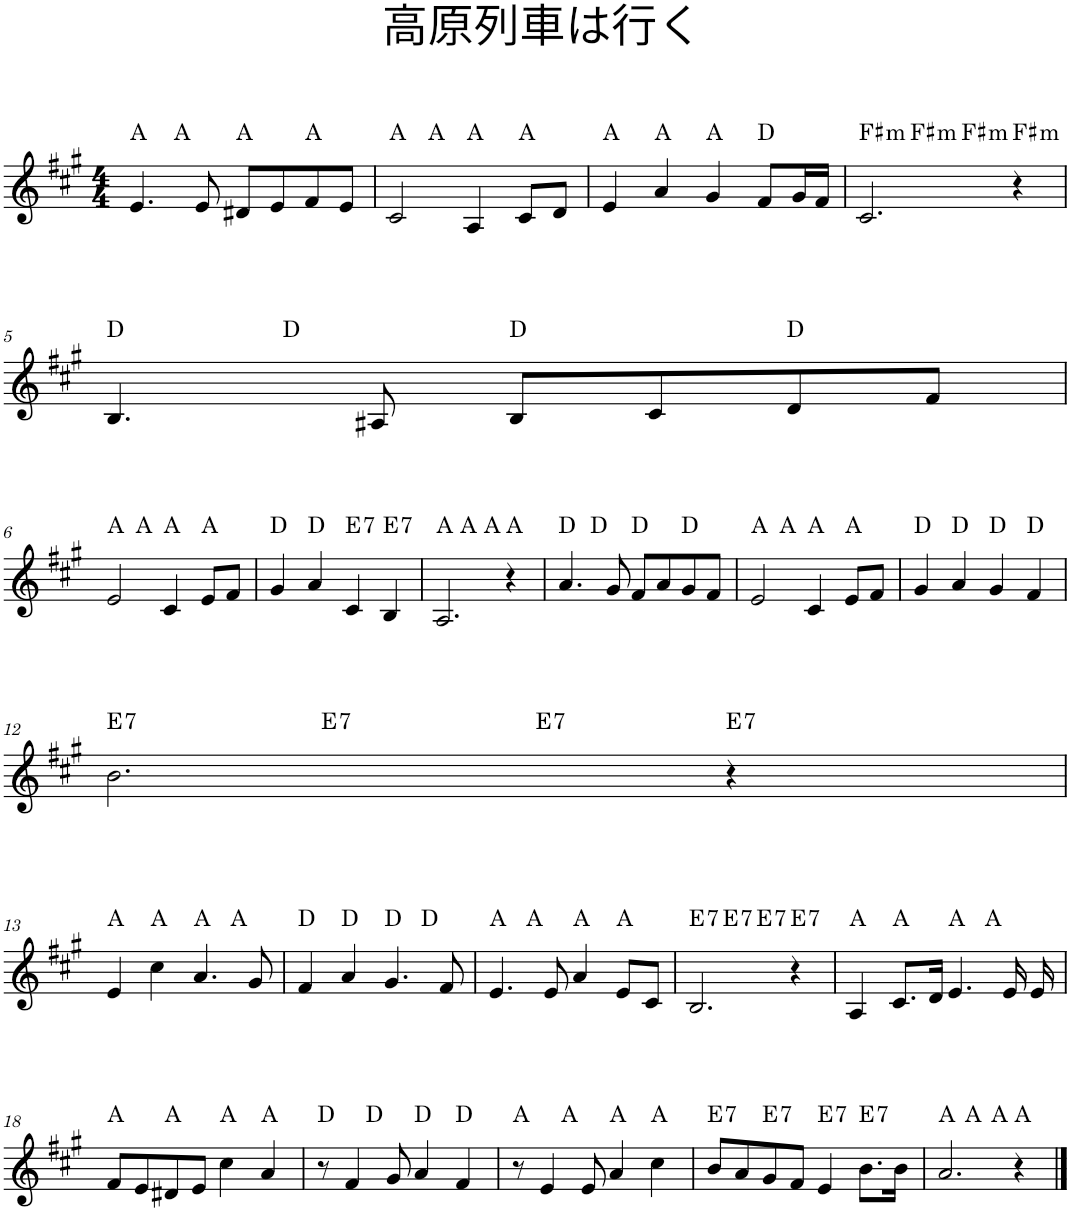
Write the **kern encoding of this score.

**kern	**harte
*part1	*part1
*staff1	*
*I"Piano	*
*I'Pno.	*
*clefG2	*
*k[f#c#g#]	*
*M4/4	*
=1	=1
*^	*
4.e/	4ryy	A:maj
.	2.ryy	A:maj
8e/	.	.
8d#X/L	.	A:maj
8e/	.	.
8f#/	.	A:maj
8e/J	.	.
=2	=2	=2
2c#/	4ryy	A:maj
.	2.ryy	A:maj
4A/	.	A:maj
8c#/L	.	A:maj
8d/J	.	.
*v	*v	*
=3	=3
4e/	A:maj
4a/	A:maj
4g#/	A:maj
8f#/L	D:maj
16g#/L	.
16f#/JJ	.
=4	=4
!	!LO:H:kt=m
*^	*
*	*^	*
2.c#/	4ryy	2ryy	F#:min
!	!	!	!LO:H:kt=m
.	2.ryy	.	F#:min
!	!	!	!LO:H:kt=m
.	.	2ryy	F#:min
!	!	!	!LO:H:kt=m
4r	.	.	F#:min
*	*v	*v	*
!!LO:LB:g=z
=5	=5	=5
4.B/	4ryy	D:maj
.	2.ryy	D:maj
8A#X/	.	.
8B/L	.	D:maj
8c#/	.	.
8d/	.	D:maj
8f#/J	.	.
!!LO:LB:g=z	!!
=6	=6	=6
2e/	4ryy	A:maj
.	2.ryy	A:maj
4c#/	.	A:maj
8e/L	.	A:maj
8f#/J	.	.
*v	*v	*
=7	=7
4g#/	D:maj
4a/	D:maj
!	!LO:H:kt=7
4c#/	E:7
!	!LO:H:kt=7
4B/	E:7
=8	=8
*^	*
*	*^	*
2.A/	4ryy	2ryy	A:maj
.	2.ryy	.	A:maj
.	.	2ryy	A:maj
4r	.	.	A:maj
*	*v	*v	*
=9	=9	=9
4.a/	4ryy	D:maj
.	2.ryy	D:maj
8g#/	.	.
8f#/L	.	D:maj
8a/	.	.
8g#/	.	D:maj
8f#/J	.	.
=10	=10	=10
2e/	4ryy	A:maj
.	2.ryy	A:maj
4c#/	.	A:maj
8e/L	.	A:maj
8f#/J	.	.
*v	*v	*
=11	=11
4g#/	D:maj
4a/	D:maj
4g#/	D:maj
4f#/	D:maj
!!LO:LB:g=z
=12	=12
!	!LO:H:kt=7
*^	*
*	*^	*
2.b\	4ryy	2ryy	E:7
!	!	!	!LO:H:kt=7
.	2.ryy	.	E:7
!	!	!	!LO:H:kt=7
.	.	2ryy	E:7
!	!	!	!LO:H:kt=7
4r	.	.	E:7
*	*v	*v	*
!!LO:LB:g=z
=13	=13	=13
4e/	2.ryy	A:maj
4cc#\	.	A:maj
4.a/	.	A:maj
.	4ryy	A:maj
8g#/	.	.
=14	=14	=14
4f#/	2.ryy	D:maj
4a/	.	D:maj
4.g#/	.	D:maj
.	4ryy	D:maj
8f#/	.	.
=15	=15	=15
4.e/	4ryy	A:maj
.	2.ryy	A:maj
8e/	.	.
4a/	.	A:maj
8e/L	.	A:maj
8c#/J	.	.
=16	=16	=16
!	!	!LO:H:kt=7
*	*^	*
2.B/	4ryy	2ryy	E:7
!	!	!	!LO:H:kt=7
.	2.ryy	.	E:7
!	!	!	!LO:H:kt=7
.	.	2ryy	E:7
!	!	!	!LO:H:kt=7
4r	.	.	E:7
*	*v	*v	*
=17	=17	=17
4A/	2.ryy	A:maj
8.c#/L	.	A:maj
16d/Jk	.	.
4.e/	.	A:maj
.	4ryy	A:maj
16e/	.	.
16e/	.	.
*v	*v	*
!!LO:LB:g=z
=18	=18
8f#/L	A:maj
8e/	.
8d#X/	A:maj
8e/J	.
4cc#\	A:maj
4a/	A:maj
=19	=19
*^	*
8r	4ryy	D:maj
4f#/	.	.
.	2.ryy	D:maj
8g#/	.	.
4a/	.	D:maj
4f#/	.	D:maj
=20	=20	=20
8r	4ryy	A:maj
4e/	.	.
.	2.ryy	A:maj
8e/	.	.
4a/	.	A:maj
4cc#\	.	A:maj
=21	=21	=21
!	!	!LO:H:kt=7
*v	*v	*
8b/L	E:7
8a/	.
!	!LO:H:kt=7
8g#/	E:7
8f#/J	.
!	!LO:H:kt=7
4e/	E:7
!	!LO:H:kt=7
8.b\L	E:7
16b\Jk	.
=22	=22
*^	*
*	*^	*
2.a/	4ryy	2ryy	A:maj
.	2.ryy	.	A:maj
.	.	2ryy	A:maj
4r	.	.	A:maj
*v	*v	*v	*
==	==
*-	*-
